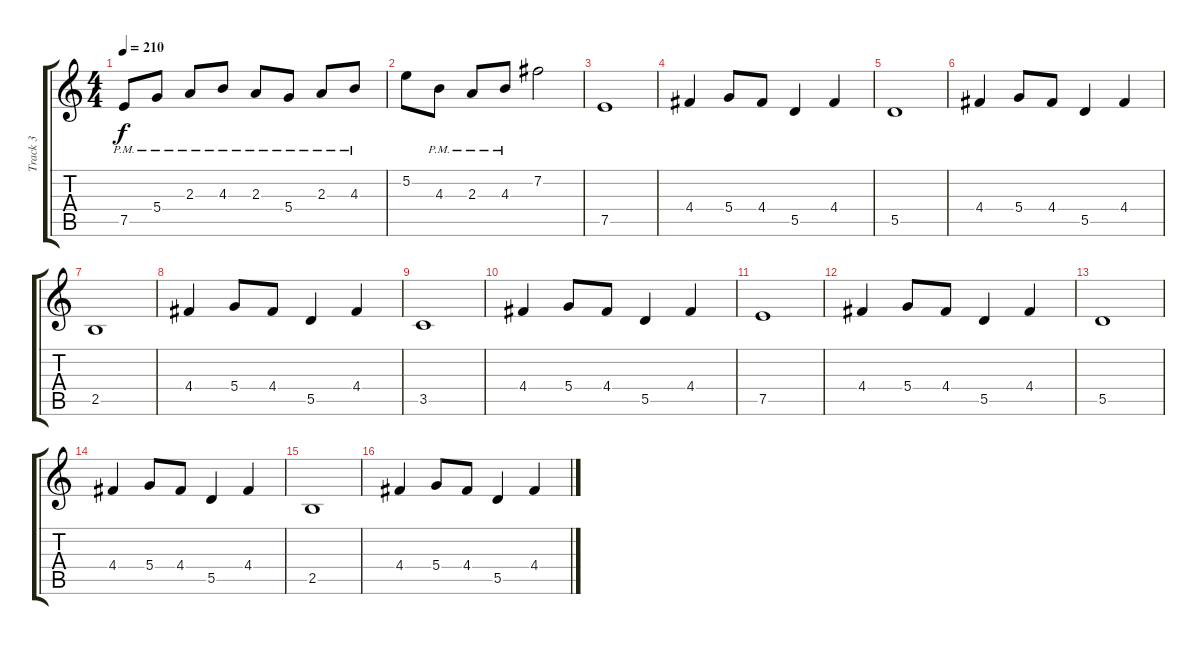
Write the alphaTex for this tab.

\track ("Track 3" "Track 3") {instrument overdrivenguitar}
\staff {score tabs}
\tuning (E4 B3 G3 D3 A2 E2) {hide}
\ts (4 4)
\tempo 210
\clef g2
\ks c
7.5{pm}.8{dy f} 5.4{pm}.8 2.3{pm}.8 4.3{pm}.8 2.3{pm}.8 5.4{pm}.8 2.3{pm}.8 4.3{pm}.8 |
5.2.8 4.3{pm}.8 2.3{pm}.8 4.3{pm}.8 7.2.2 |
7.5.1 |
4.4.4 5.4.8 4.4.8 5.5.4 4.4.4 |
5.5.1 |
4.4.4 5.4.8 4.4.8 5.5.4 4.4.4 |
2.5.1 |
4.4.4 5.4.8 4.4.8 5.5.4 4.4.4 |
3.5.1 |
4.4.4 5.4.8 4.4.8 5.5.4 4.4.4 |
7.5.1 |
4.4.4 5.4.8 4.4.8 5.5.4 4.4.4 |
5.5.1 |
4.4.4 5.4.8 4.4.8 5.5.4 4.4.4 |
2.5.1 |
4.4.4 5.4.8 4.4.8 5.5.4 4.4.4
